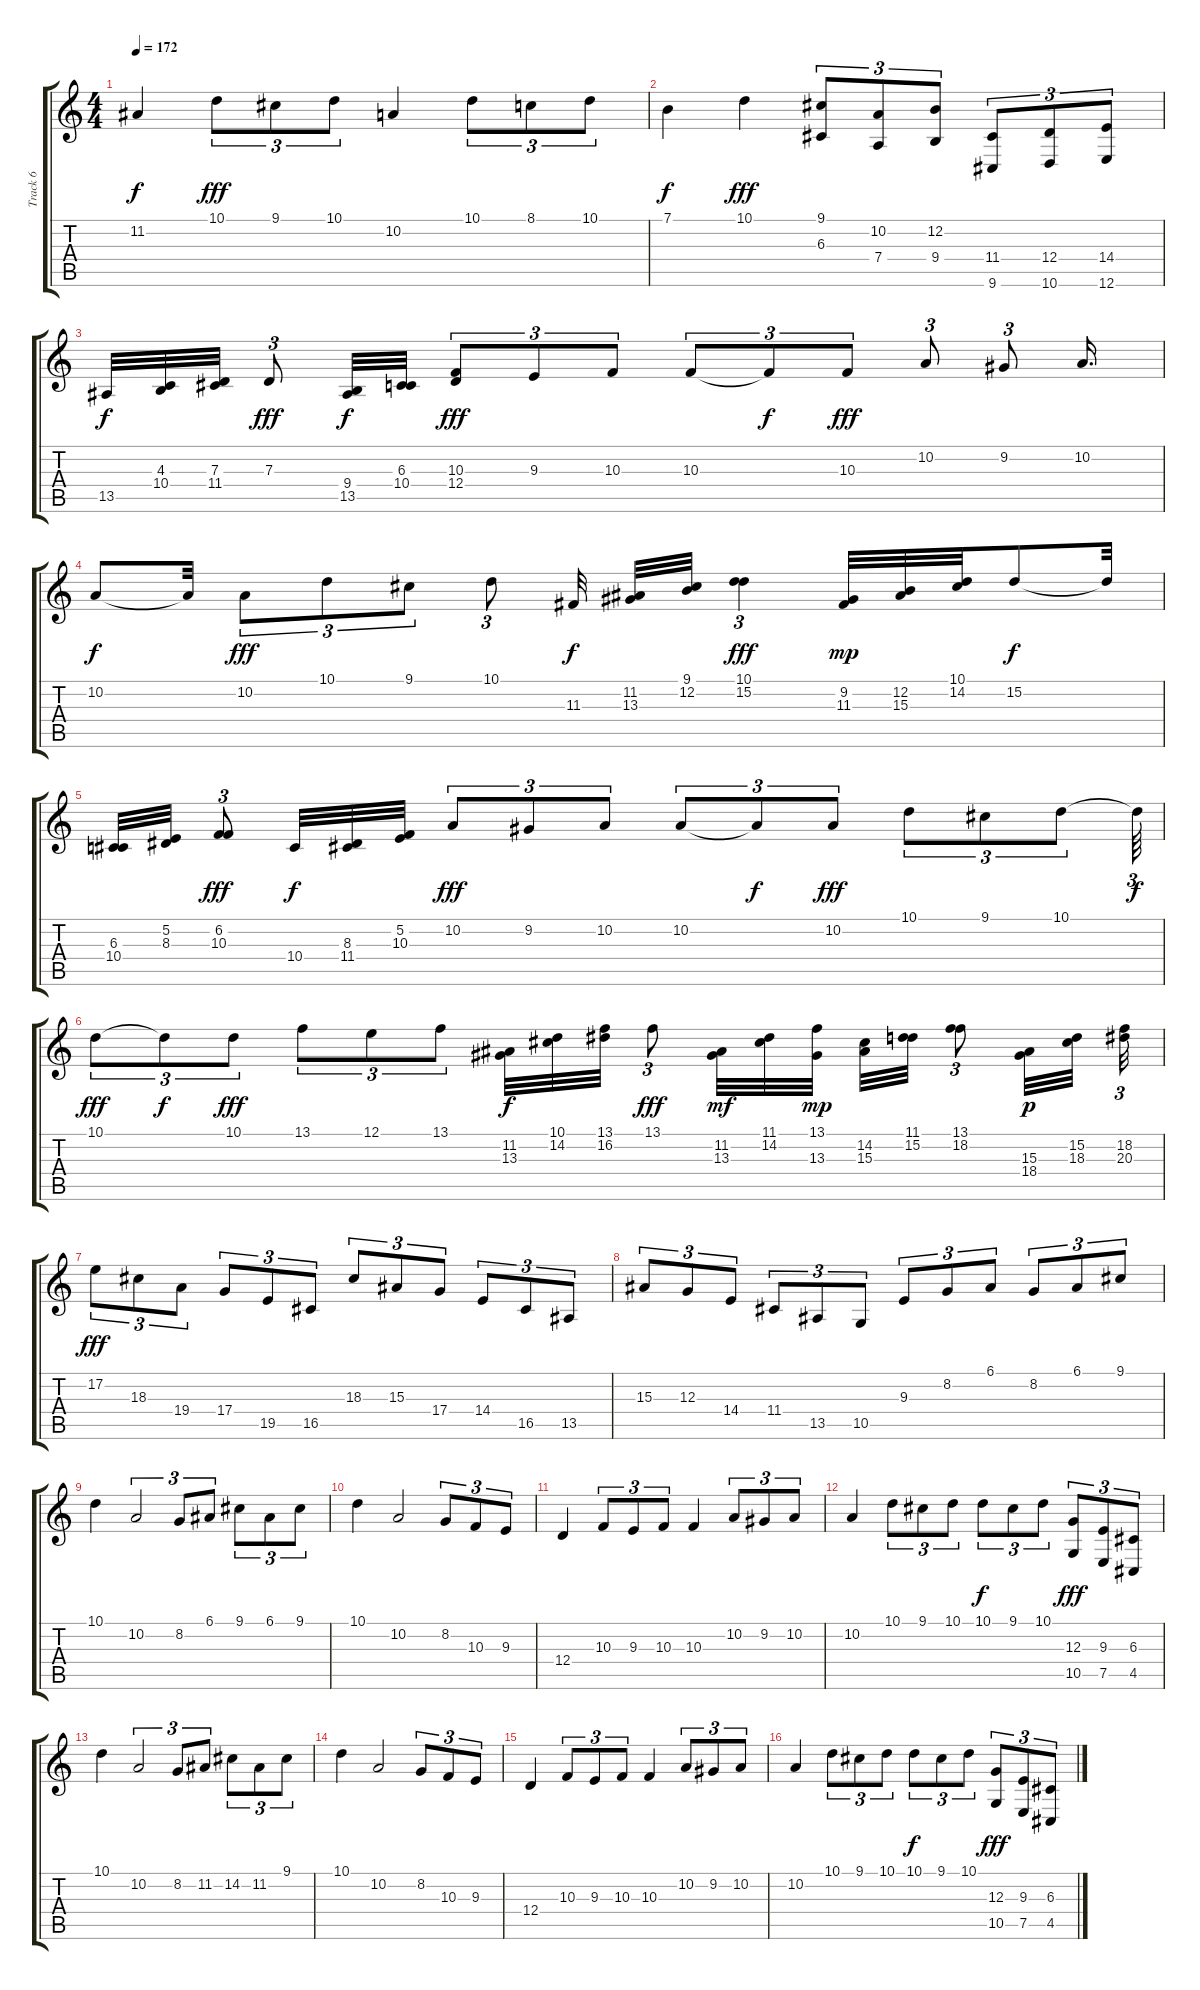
\track ("Track 6" "Track 6") {instrument harpsichord}
\staff {score tabs}
\tuning (E4 B3 G3 D3 A2 E2) {hide}
\ts (4 4)
\tempo 172
\clef g2
\ks c
11.2.4{dy f} 10.1.8{tu (3 2) dy fff} 9.1.8{tu (3 2)} 10.1.8{tu (3 2)} 10.2.4 10.1.8{tu (3 2)} 8.1.8{tu (3 2)} 10.1.8{tu (3 2)} |
7.1.4{dy f} 10.1.4{dy fff} (9.1 6.3).8{tu (3 2)} (10.2 7.4).8{tu (3 2)} (12.2 9.4).8{tu (3 2)} (11.4 9.6).8{tu (3 2)} (12.4 10.6).8{tu (3 2)} (14.4 12.6).8{tu (3 2)} |
13.5.32{dy f} (4.3 10.4).32 (7.3 11.4).32 7.3.8{tu (3 2) dy fff} (9.4 13.5).32{dy f} (6.3 10.4).32 (10.3 12.4).8{tu (3 2) dy fff} 9.3.8{tu (3 2)} 10.3.8{tu (3 2)} 10.3.8{tu (3 2)} 10.3{t}.8{tu (3 2) dy f} 10.3.8{tu (3 2) dy fff} 10.2.8{tu (3 2)} 9.2.8{tu (3 2)} 10.2.16{d} |
10.2.8{dy f} 10.2{t}.32 10.2.8{tu (3 2) dy fff} 10.1.8{tu (3 2)} 9.1.8{tu (3 2)} 10.1.8{tu (3 2)} 11.3.32{dy f} (11.2 13.3).32 (9.1 12.2).32 (10.1 15.2).4{tu (3 2) dy fff} (9.2 11.3).32{dy mp} (12.2 15.3).32 (10.1 14.2).32 15.2.8{dy f} 15.2{t}.32 |
(6.3 10.4).32 (5.2 8.3).32 (6.2 10.3).8{tu (3 2) dy fff} 10.4.32{dy f} (8.3 11.4).32 (5.2 10.3).32 10.2.8{tu (3 2) dy fff} 9.2.8{tu (3 2)} 10.2.8{tu (3 2)} 10.2.8{tu (3 2)} 10.2{t}.8{tu (3 2) dy f} 10.2.8{tu (3 2) dy fff} 10.1.8{tu (3 2)} 9.1.8{tu (3 2)} 10.1.8{tu (3 2)} 10.1{t}.64{tu (3 2) dy f} |
10.1.8{tu (3 2) dy fff} 10.1{t}.8{tu (3 2) dy f} 10.1.8{tu (3 2) dy fff} 13.1.8{tu (3 2)} 12.1.8{tu (3 2)} 13.1.8{tu (3 2)} (11.2 13.3).32{dy f} (10.1 14.2).32 (13.1 16.2).32 13.1.8{tu (3 2) dy fff} (11.2 13.3).32{dy mf} (11.1 14.2).32 (13.1 13.3).32{dy mp} (14.2 15.3).32 (11.1 15.2).32 (13.1 18.2).8{tu (3 2)} (15.3 18.4).32{dy p} (15.2 18.3).32{beam splitsecondary} (18.2 20.3).32{tu (3 2)} |
17.2.8{tu (3 2) dy fff} 18.3.8{tu (3 2)} 19.4.8{tu (3 2)} 17.4.8{tu (3 2)} 19.5.8{tu (3 2)} 16.5.8{tu (3 2)} 18.3.8{tu (3 2)} 15.3.8{tu (3 2)} 17.4.8{tu (3 2)} 14.4.8{tu (3 2)} 16.5.8{tu (3 2)} 13.5.8{tu (3 2)} |
15.3.8{tu (3 2)} 12.3.8{tu (3 2)} 14.4.8{tu (3 2)} 11.4.8{tu (3 2)} 13.5.8{tu (3 2)} 10.5.8{tu (3 2)} 9.3.8{tu (3 2)} 8.2.8{tu (3 2)} 6.1.8{tu (3 2)} 8.2.8{tu (3 2)} 6.1.8{tu (3 2)} 9.1.8{tu (3 2)} |
10.1.4{instrument brasssection} 10.2.2{tu (3 2)} 8.2.8{tu (3 2)} 6.1.8{tu (3 2)} 9.1.8{tu (3 2)} 6.1.8{tu (3 2)} 9.1.8{tu (3 2)} |
10.1.4 10.2.2 8.2.8{tu (3 2)} 10.3.8{tu (3 2)} 9.3.8{tu (3 2)} |
12.4.4 10.3.8{tu (3 2)} 9.3.8{tu (3 2)} 10.3.8{tu (3 2)} 10.3.4 10.2.8{tu (3 2)} 9.2.8{tu (3 2)} 10.2.8{tu (3 2)} |
10.2.4 10.1.8{tu (3 2)} 9.1.8{tu (3 2)} 10.1.8{tu (3 2)} 10.1.8{tu (3 2) dy f} 9.1.8{tu (3 2)} 10.1.8{tu (3 2)} (12.3 10.5).8{tu (3 2) dy fff} (9.3 7.5).8{tu (3 2)} (6.3 4.5).8{tu (3 2)} |
10.1.4 10.2.2{tu (3 2)} 8.2.8{tu (3 2)} 11.2.8{tu (3 2)} 14.2.8{tu (3 2)} 11.2.8{tu (3 2)} 9.1.8{tu (3 2)} |
10.1.4 10.2.2 8.2.8{tu (3 2)} 10.3.8{tu (3 2)} 9.3.8{tu (3 2)} |
12.4.4 10.3.8{tu (3 2)} 9.3.8{tu (3 2)} 10.3.8{tu (3 2)} 10.3.4 10.2.8{tu (3 2)} 9.2.8{tu (3 2)} 10.2.8{tu (3 2)} |
10.2.4 10.1.8{tu (3 2)} 9.1.8{tu (3 2)} 10.1.8{tu (3 2)} 10.1.8{tu (3 2) dy f} 9.1.8{tu (3 2)} 10.1.8{tu (3 2)} (12.3 10.5).8{tu (3 2) dy fff} (9.3 7.5).8{tu (3 2)} (6.3 4.5).8{tu (3 2)}
